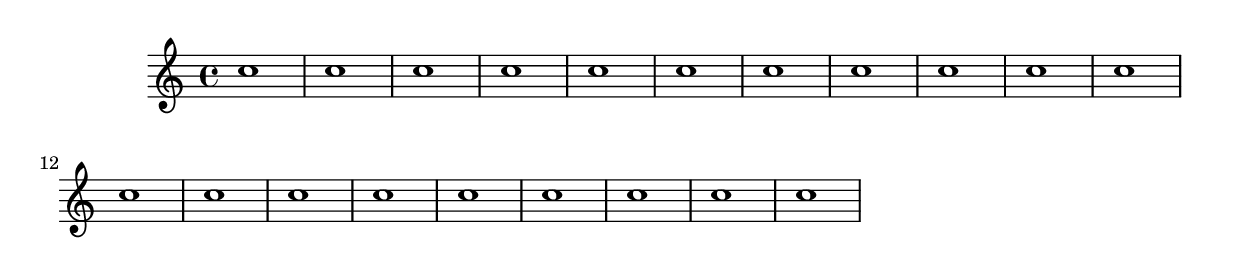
\version "2.19.21"

\header {

  texidoc = "If @code{ragged-last} is set, the systems are broken
    similar to paragraph formatting in text: the last line is
    unjustified. "

}

\layout{
  ragged-last = ##t
}

\relative \new Staff { \repeat unfold 20 { c''1 } }

